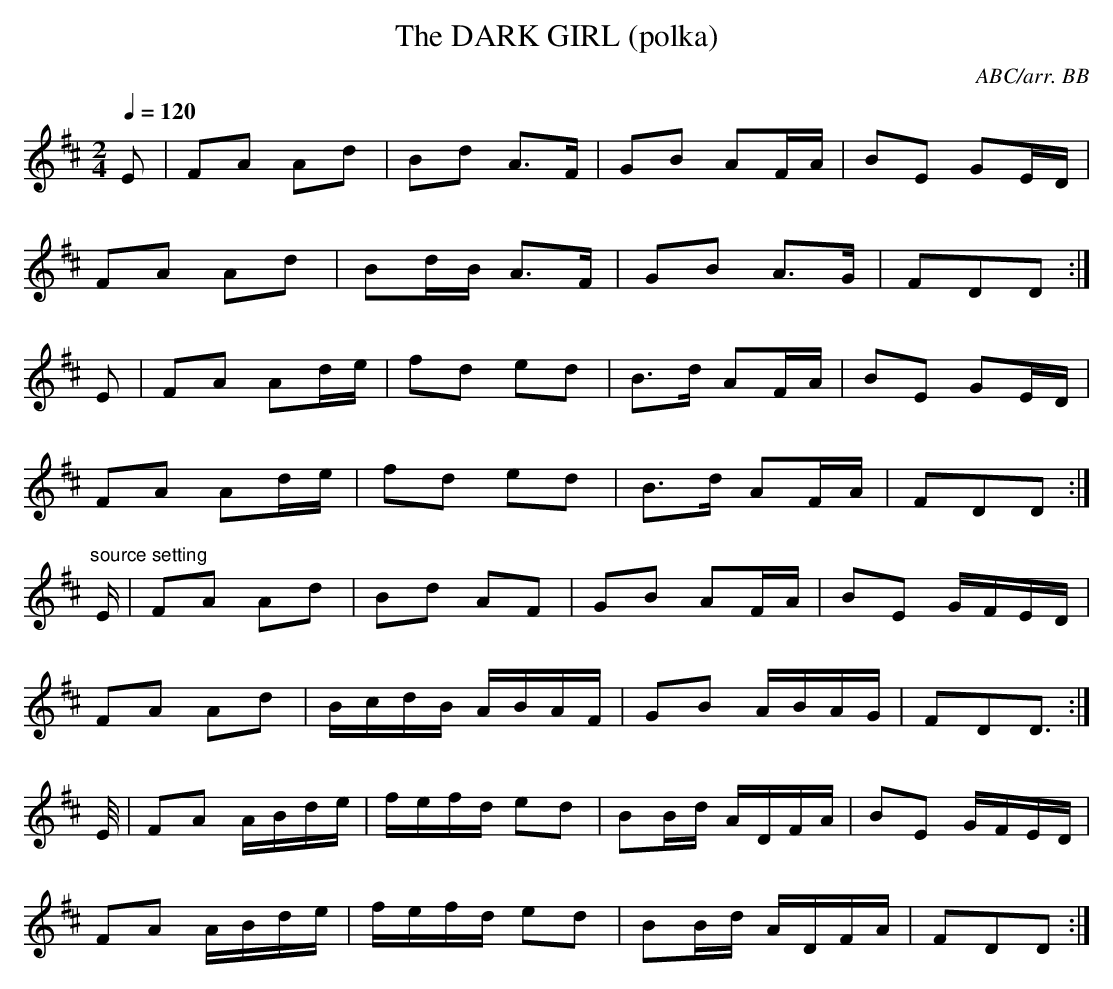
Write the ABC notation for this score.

X:1
T:DARK GIRL (polka), The
C:ABC/arr. BB
L:1/8
M:2/4
Q:1/4=120
K:D
E|FA Ad|Bd A>F|GB AF/A/|BE GE/D/|
FA Ad|Bd/B/ A>F|GB A>G|FDD :|
E|FA Ad/e/|fd ed|B>d AF/A/|BE GE/D/|
FA Ad/e/|fd ed|B>d AF/A/|FDD :|
"source setting"
E/|FA Ad|Bd AF|GB AF/A/|BE G/F/E/D/|
FA Ad|B/c/d/B/ A/B/A/F/|GB A/B/A/G/|FDD> :|
E/|FA A/B/d/e/|f/e/f/d/ ed|BB/d/ A/D/F/A/|BE G/F/E/D/|
FA A/B/d/e/|f/e/f/d/ ed|BB/d/ A/D/F/A/|FDD> :|
